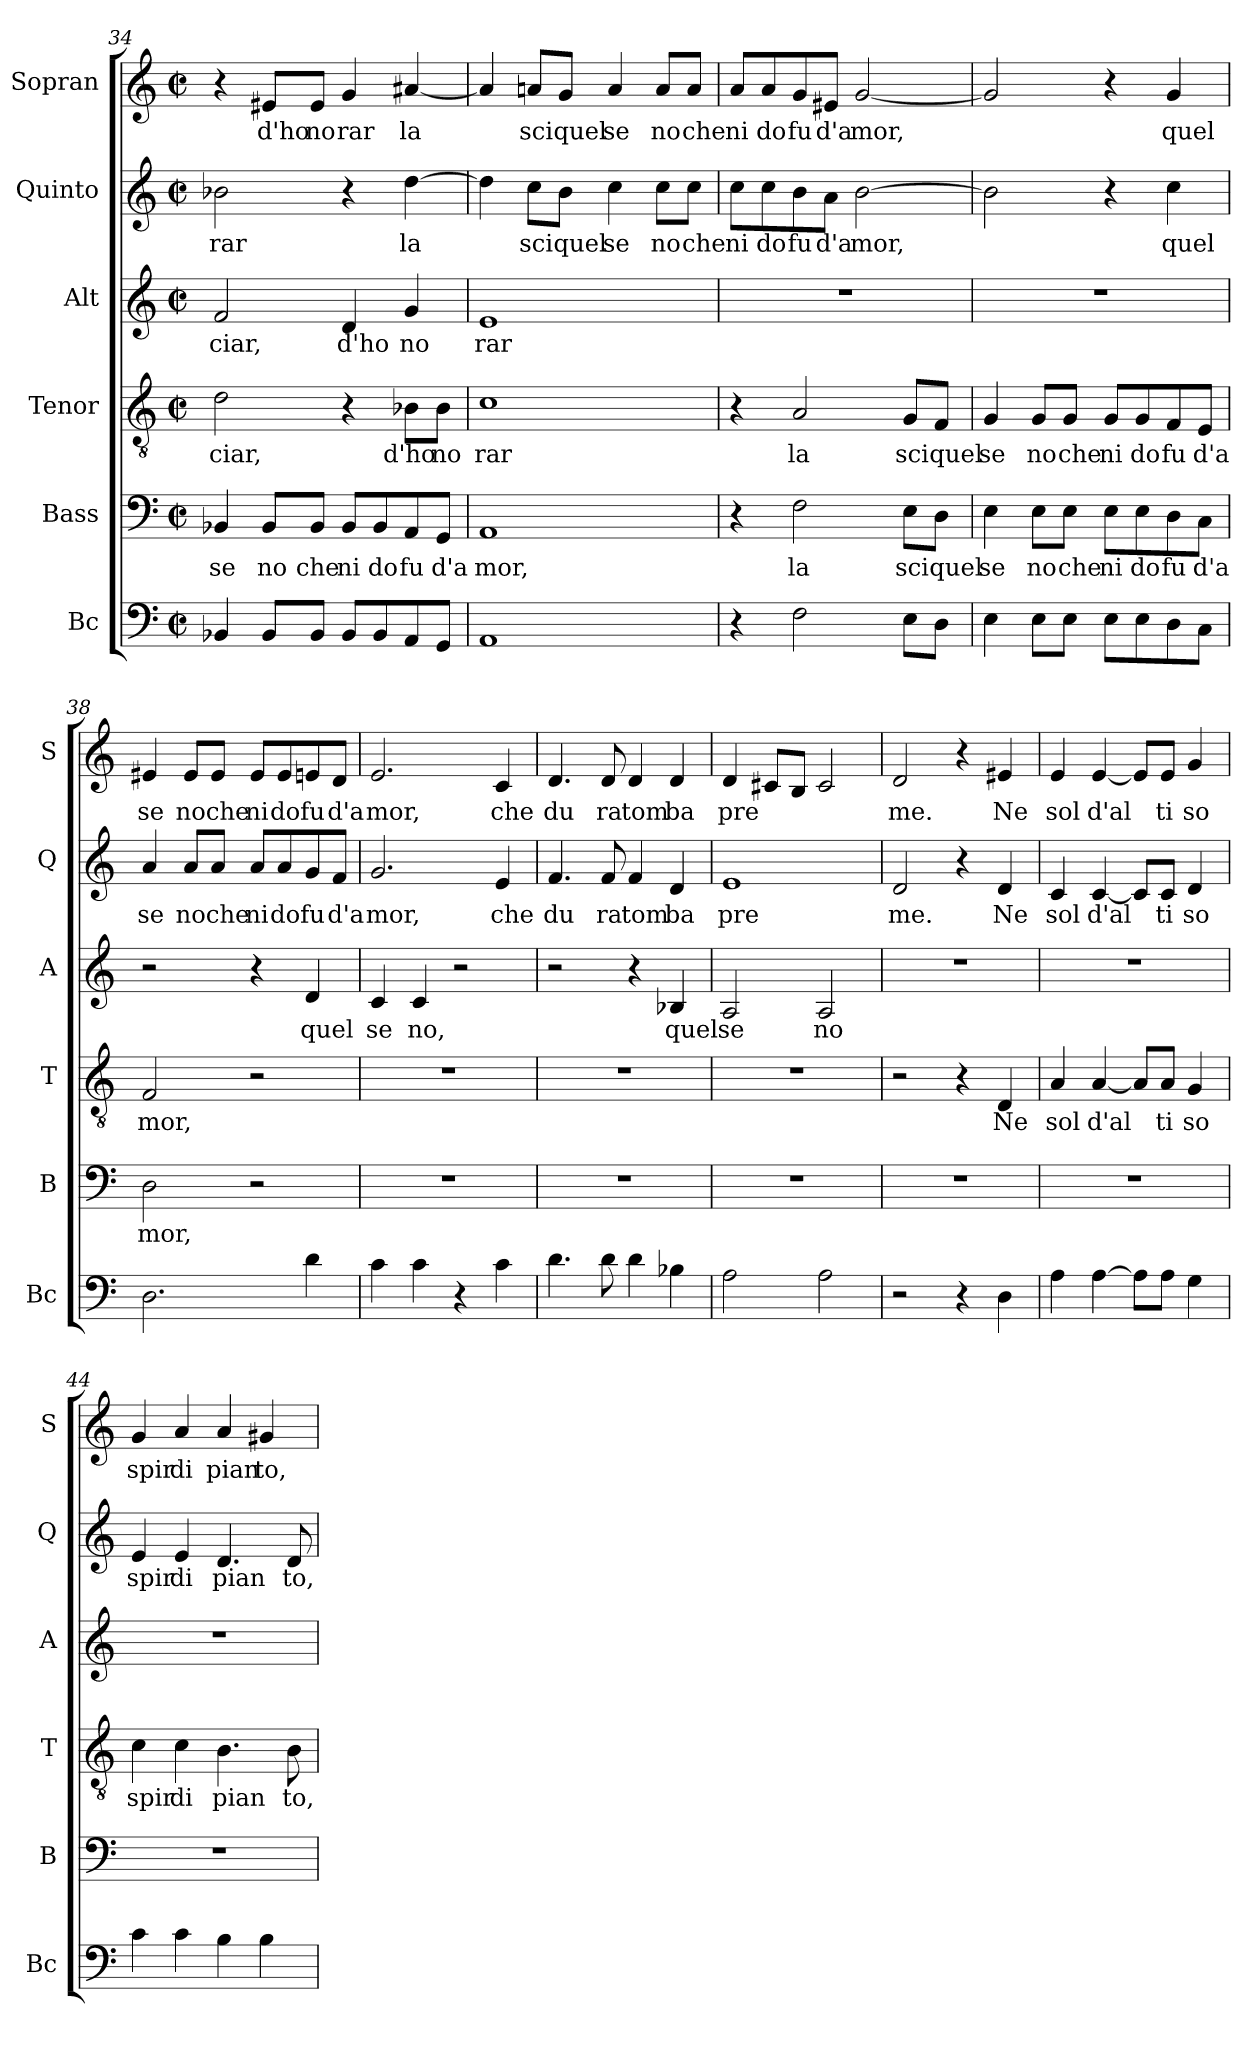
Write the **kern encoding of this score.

**kern	**kern	**text	**kern	**text	**kern	**text	**kern	**text	**kern	**text
*part6	*part5	*part5	*part4	*part4	*part3	*part3	*part2	*part2	*part1	*part1
*staff6	*staff5	*staff5	*staff4	*staff4	*staff3	*staff3	*staff2	*staff2	*staff1	*staff1
*I"Bc	*I"Bass	*	*I"Tenor	*	*I"Alt	*	*I"Quinto	*	*I"Sopran	*
*I'Bc	*I'B	*	*I'T	*	*I'A	*	*I'Q	*	*I'S	*
*clefF4	*clefF4	*	*clefGv2	*	*clefG2	*	*clefG2	*	*clefG2	*
*k[]	*k[]	*	*k[]	*	*k[]	*	*k[]	*	*k[]	*
*M2/2	*M2/2	*	*M2/2	*	*M2/2	*	*M2/2	*	*M2/2	*
*met(c|)	*met(c|)	*	*met(c|)	*	*met(c|)	*	*met(c|)	*	*met(c|)	*
=34	=34	=34	=34	=34	=34	=34	=34	=34	=34	=34
!	!	!LO:LY:b	!	!LO:LY:b	!	!LO:LY:b	!	!LO:LY:b	!	!
4BB-X/	4BB-X/	se	2d\	ciar,	2f/	ciar,	2b-X\	rar	4r	.
!	!	!LO:LY:b	!	!	!	!	!	!	!	!LO:LY:b
8BB-/L	8BB-/L	no	.	.	.	.	.	.	8e#X/L	d'ho
!	!	!LO:LY:b	!	!	!	!	!	!	!	!LO:LY:b
8BB-/J	8BB-/J	che	.	.	.	.	.	.	8e#/J	no
!	!	!LO:LY:b	!	!	!	!LO:LY:b	!	!	!	!LO:LY:b
8BB-/L	8BB-/L	ni	4r	.	4d/	d'ho	4r	.	4g/	rar
!	!	!LO:LY:b	!	!	!	!	!	!	!	!
8BB-/	8BB-/	do	.	.	.	.	.	.	.	.
!	!	!LO:LY:b	!	!LO:LY:b	!	!LO:LY:b	!	!LO:LY:b	!	!LO:LY:b
8AA/	8AA/	fu	8B-X\L	d'ho	4g/	no	[4dd\	la	[4a#X/	la
!	!	!LO:LY:b	!	!LO:LY:b	!	!	!	!	!	!
8GG/J	8GG/J	d'a	8B-\J	no	.	.	.	.	.	.
=35	=35	=35	=35	=35	=35	=35	=35	=35	=35	=35
!	!	!LO:LY:b	!	!LO:LY:b	!	!LO:LY:b	!	!	!	!
1AA	1AA	mor,	1c	rar	1e	rar	4dd\]	.	4a#/]	.
!	!	!	!	!	!	!	!	!LO:LY:b	!	!LO:LY:b
.	.	.	.	.	.	.	8cc\L	sci	8an/L	sci
!	!	!	!	!	!	!	!	!LO:LY:b	!	!LO:LY:b
.	.	.	.	.	.	.	8b\J	quel	8g/J	quel
!	!	!	!	!	!	!	!	!LO:LY:b	!	!LO:LY:b
.	.	.	.	.	.	.	4cc\	se	4a/	se
!	!	!	!	!	!	!	!	!LO:LY:b	!	!LO:LY:b
.	.	.	.	.	.	.	8cc\L	no	8a/L	no
!	!	!	!	!	!	!	!	!LO:LY:b	!	!LO:LY:b
.	.	.	.	.	.	.	8cc\J	che	8a/J	che
!!LO:PB:g=z
=36	=36	=36	=36	=36	=36	=36	=36	=36	=36	=36
!	!	!	!	!	!	!	!	!LO:LY:b	!	!LO:LY:b
4r	4r	.	4r	.	1r	.	8cc\L	ni	8a/L	ni
!	!	!	!	!	!	!	!	!LO:LY:b	!	!LO:LY:b
.	.	.	.	.	.	.	8cc\	do	8a/	do
!	!	!LO:LY:b	!	!LO:LY:b	!	!	!	!LO:LY:b	!	!LO:LY:b
2F\	2F\	la	2A/	la	.	.	8b\	fu	8g/	fu
!	!	!	!	!	!	!	!	!LO:LY:b	!	!LO:LY:b
.	.	.	.	.	.	.	8a\J	d'a	8e#X/J	d'a
!	!	!	!	!	!	!	!	!LO:LY:b	!	!LO:LY:b
.	.	.	.	.	.	.	[2b\	mor,	[2g/	mor,
!	!	!LO:LY:b	!	!LO:LY:b	!	!	!	!	!	!
8E\L	8E\L	sci	8G/L	sci	.	.	.	.	.	.
!	!	!LO:LY:b	!	!LO:LY:b	!	!	!	!	!	!
8D\J	8D\J	quel	8F/J	quel	.	.	.	.	.	.
=37	=37	=37	=37	=37	=37	=37	=37	=37	=37	=37
!	!	!LO:LY:b	!	!LO:LY:b	!	!	!	!	!	!
4E\	4E\	se	4G/	se	1r	.	2b\]	.	2g/]	.
!	!	!LO:LY:b	!	!LO:LY:b	!	!	!	!	!	!
8E\L	8E\L	no	8G/L	no	.	.	.	.	.	.
!	!	!LO:LY:b	!	!LO:LY:b	!	!	!	!	!	!
8E\J	8E\J	che	8G/J	che	.	.	.	.	.	.
!	!	!LO:LY:b	!	!LO:LY:b	!	!	!	!	!	!
8E\L	8E\L	ni	8G/L	ni	.	.	4r	.	4r	.
!	!	!LO:LY:b	!	!LO:LY:b	!	!	!	!	!	!
8E\	8E\	do	8G/	do	.	.	.	.	.	.
!	!	!LO:LY:b	!	!LO:LY:b	!	!	!	!LO:LY:b	!	!LO:LY:b
8D\	8D\	fu	8F/	fu	.	.	4cc\	quel	4g/	quel
!	!	!LO:LY:b	!	!LO:LY:b	!	!	!	!	!	!
8C\J	8C\J	d'a	8E/J	d'a	.	.	.	.	.	.
=38	=38	=38	=38	=38	=38	=38	=38	=38	=38	=38
!	!	!LO:LY:b	!	!LO:LY:b	!	!	!	!LO:LY:b	!	!LO:LY:b
2.D\	2D\	mor,	2F/	mor,	2r	.	4a/	se	4e#X/	se
!	!	!	!	!	!	!	!	!LO:LY:b	!	!LO:LY:b
.	.	.	.	.	.	.	8a/L	no	8e#/L	no
!	!	!	!	!	!	!	!	!LO:LY:b	!	!LO:LY:b
.	.	.	.	.	.	.	8a/J	che	8e#/J	che
!	!	!	!	!	!	!	!	!LO:LY:b	!	!LO:LY:b
.	2r	.	2r	.	4r	.	8a/L	ni	8e#/L	ni
!	!	!	!	!	!	!	!	!LO:LY:b	!	!LO:LY:b
.	.	.	.	.	.	.	8a/	do	8e#/	do
!	!	!	!	!	!	!LO:LY:b	!	!LO:LY:b	!	!LO:LY:b
4d\	.	.	.	.	4d/	quel	8g/	fu	8en/	fu
!	!	!	!	!	!	!	!	!LO:LY:b	!	!LO:LY:b
.	.	.	.	.	.	.	8f/J	d'a	8d/J	d'a
=39	=39	=39	=39	=39	=39	=39	=39	=39	=39	=39
!	!	!	!	!	!	!LO:LY:b	!	!LO:LY:b	!	!LO:LY:b
4c\	1r	.	1r	.	4c/	se	2.g/	mor,	2.e/	mor,
!	!	!	!	!	!	!LO:LY:b	!	!	!	!
4c\	.	.	.	.	4c/	no,	.	.	.	.
4r	.	.	.	.	2r	.	.	.	.	.
!	!	!	!	!	!	!	!	!LO:LY:b	!	!LO:LY:b
4c\	.	.	.	.	.	.	4e/	che	4c/	che
!!LO:LB:g=z
=40	=40	=40	=40	=40	=40	=40	=40	=40	=40	=40
!	!	!	!	!	!	!	!	!LO:LY:b	!	!LO:LY:b
4.d\	1r	.	1r	.	2r	.	4.f/	du	4.d/	du
!	!	!	!	!	!	!	!	!LO:LY:b	!	!LO:LY:b
8d\	.	.	.	.	.	.	8f/	ra	8d/	ra
!	!	!	!	!	!	!	!	!LO:LY:b	!	!LO:LY:b
4d\	.	.	.	.	4r	.	4f/	tom	4d/	tom
!	!	!	!	!	!	!LO:LY:b	!	!LO:LY:b	!	!LO:LY:b
4B-X\	.	.	.	.	4B-X/	quel	4d/	ba	4d/	ba
=41	=41	=41	=41	=41	=41	=41	=41	=41	=41	=41
!	!	!	!	!	!	!LO:LY:b	!	!LO:LY:b	!	!LO:LY:b
2A\	1r	.	1r	.	2A/	se	1e	pre	4d/	pre
.	.	.	.	.	.	.	.	.	8c#X/L	.
.	.	.	.	.	.	.	.	.	8B/J	.
!	!	!	!	!	!	!LO:LY:b	!	!	!	!
2A\	.	.	.	.	2A/	no	.	.	2c#/	.
=42	=42	=42	=42	=42	=42	=42	=42	=42	=42	=42
!	!	!	!	!	!	!	!	!LO:LY:b	!	!LO:LY:b
2r	1r	.	2r	.	1r	.	2d/	me.	2d/	me.
4r	.	.	4r	.	.	.	4r	.	4r	.
!	!	!	!	!LO:LY:b	!	!	!	!LO:LY:b	!	!LO:LY:b
4D\	.	.	4D/	Ne	.	.	4d/	Ne	4e#X/	Ne
=43	=43	=43	=43	=43	=43	=43	=43	=43	=43	=43
!	!	!	!	!LO:LY:b	!	!	!	!LO:LY:b	!	!LO:LY:b
4A\	1r	.	4A/	sol	1r	.	4c/	sol	4e/	sol
!	!	!	!	!LO:LY:b	!	!	!	!LO:LY:b	!	!LO:LY:b
[4A\	.	.	[4A/	d'al	.	.	[4c/	d'al	[4e/	d'al
8A\L]	.	.	8A/L]	.	.	.	8c/L]	.	8e/L]	.
!	!	!	!	!LO:LY:b	!	!	!	!LO:LY:b	!	!LO:LY:b
8A\J	.	.	8A/J	ti	.	.	8c/J	ti	8e/J	ti
!	!	!	!	!LO:LY:b	!	!	!	!LO:LY:b	!	!LO:LY:b
4G\	.	.	4G/	so	.	.	4d/	so	4g/	so
=44	=44	=44	=44	=44	=44	=44	=44	=44	=44	=44
!	!	!	!	!LO:LY:b	!	!	!	!LO:LY:b	!	!LO:LY:b
4c\	1r	.	4c\	spir	1r	.	4e/	spir	4g/	spir
!	!	!	!	!LO:LY:b	!	!	!	!LO:LY:b	!	!LO:LY:b
4c\	.	.	4c\	di	.	.	4e/	di	4a/	di
!	!	!	!	!LO:LY:b	!	!	!	!LO:LY:b	!	!LO:LY:b
4B\	.	.	4.B\	pian	.	.	4.d/	pian	4a/	pian
!	!	!	!	!	!	!	!	!	!	!LO:LY:b
4B\	.	.	.	.	.	.	.	.	4g#X/	to,
!	!	!	!	!LO:LY:b	!	!	!	!LO:LY:b	!	!
.	.	.	8B\	to,	.	.	8d/	to,	.	.
=	=	=	=	=	=	=	=	=	=	=
*-	*-	*-	*-	*-	*-	*-	*-	*-	*-	*-
